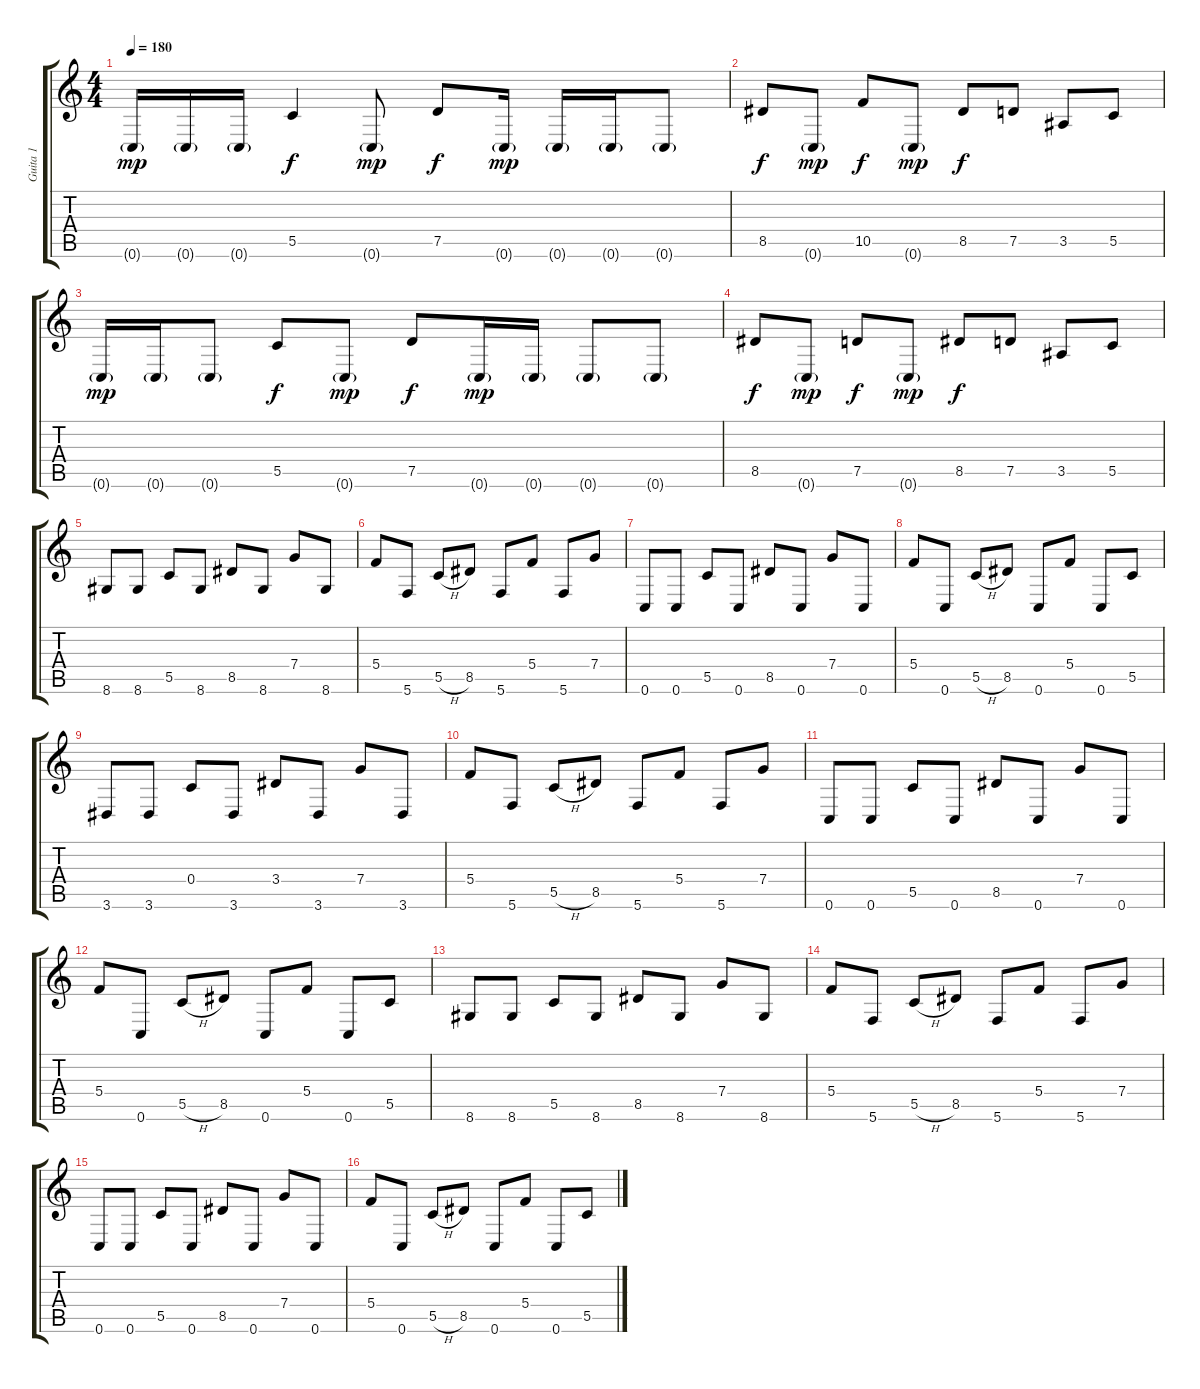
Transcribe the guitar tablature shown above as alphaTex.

\track ("Guita 1" "Guita 1") {instrument distortionguitar}
\staff {score tabs}
\tuning (D4 A3 F3 C3 G2 C2) {hide}
\ts (4 4)
\tempo 180
\clef g2
\ks c
0.6{g}.16{dy mp} 0.6{g}.16 0.6{g}.16 5.5.4{dy f} 0.6{g}.8{dy mp} 7.5.8{dy f} 0.6{g}.16{dy mp} 0.6{g}.16 0.6{g}.16 0.6{g}.8 |
8.5.8{dy f} 0.6{g}.8{dy mp} 10.5.8{dy f} 0.6{g}.8{dy mp} 8.5.8{dy f} 7.5.8 3.5.8 5.5.8 |
0.6{g}.16{dy mp} 0.6{g}.16 0.6{g}.8 5.5.8{dy f} 0.6{g}.8{dy mp} 7.5.8{dy f} 0.6{g}.16{dy mp} 0.6{g}.16 0.6{g}.8 0.6{g}.8 |
8.5.8{dy f} 0.6{g}.8{dy mp} 7.5.8{dy f} 0.6{g}.8{dy mp} 8.5.8{dy f} 7.5.8 3.5.8 5.5.8 |
8.6.8 8.6.8 5.5.8 8.6.8 8.5.8 8.6.8 7.4.8 8.6.8 |
5.4.8 5.6.8 5.5{h}.8 8.5.8 5.6.8 5.4.8 5.6.8 7.4.8 |
0.6.8 0.6.8 5.5.8 0.6.8 8.5.8 0.6.8 7.4.8 0.6.8 |
5.4.8 0.6.8 5.5{h}.8 8.5.8 0.6.8 5.4.8 0.6.8 5.5.8 |
3.6.8 3.6.8 0.4.8 3.6.8 3.4.8 3.6.8 7.4.8 3.6.8 |
5.4.8 5.6.8 5.5{h}.8 8.5.8 5.6.8 5.4.8 5.6.8 7.4.8 |
0.6.8 0.6.8 5.5.8 0.6.8 8.5.8 0.6.8 7.4.8 0.6.8 |
5.4.8 0.6.8 5.5{h}.8 8.5.8 0.6.8 5.4.8 0.6.8 5.5.8 |
8.6.8 8.6.8 5.5.8 8.6.8 8.5.8 8.6.8 7.4.8 8.6.8 |
5.4.8 5.6.8 5.5{h}.8 8.5.8 5.6.8 5.4.8 5.6.8 7.4.8 |
0.6.8 0.6.8 5.5.8 0.6.8 8.5.8 0.6.8 7.4.8 0.6.8 |
5.4.8 0.6.8 5.5{h}.8 8.5.8 0.6.8 5.4.8 0.6.8 5.5.8
